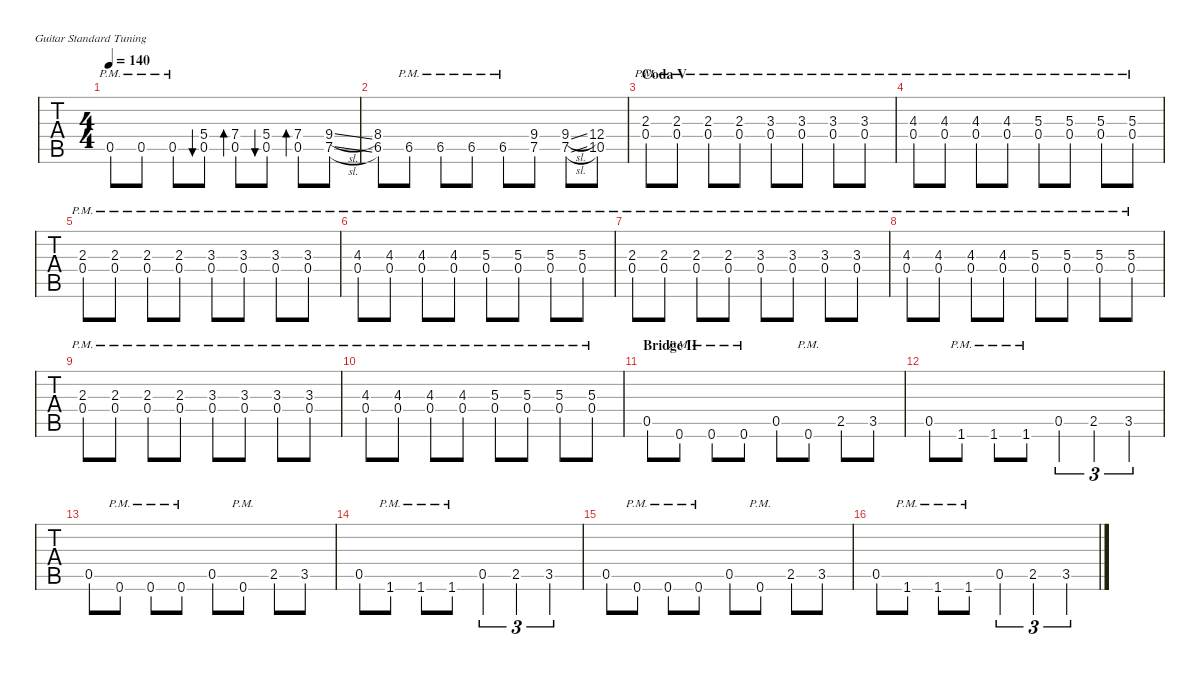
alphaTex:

\defaultSystemsLayout 4
\hideDynamics
\bracketExtendMode nobrackets
\otherSystemsTrackNameOrientation horizontal
\track ("Rhythm Guitar 1" "     ") {multiBarRest instrument distortionguitar}
\staff {tabs}
\tuning (E4 B3 G3 D3 A2 E2)
\ts (4 4)
\tempo 140
\clef g2
\ks c
0.5{pm}.8{dy mf} 0.5{pm}.8 0.5{pm}.8 (5.4 0.5).8{bu 30} (7.4 0.5).8{bd 30} (5.4 0.5).8{bu 30} (7.4 0.5).8{bd 30} (7.5{sl} 9.4{sl}).8 |
(6.5{acc #} 8.4{acc #}).8 6.5{pm acc #}.8 6.5{pm acc #}.8 6.5{pm acc #}.8 6.5{pm acc #}.8 (7.5 9.4).8 (7.5{sl} 9.4{sl}).8 (10.5 12.4).8 |
\section ("" "Coda V")
(0.4{pm} 2.3{pm}).8 (0.4{pm} 2.3{pm}).8 (0.4{pm} 2.3{pm}).8 (0.4{pm} 2.3{pm}).8 (0.4{pm} 3.3{pm acc #}).8 (0.4{pm} 3.3{pm acc #}).8 (0.4{pm} 3.3{pm acc #}).8 (0.4{pm} 3.3{pm acc #}).8 |
(0.4{pm} 4.3{pm}).8 (0.4{pm} 4.3{pm}).8 (0.4{pm} 4.3{pm}).8 (0.4{pm} 4.3{pm}).8 (0.4{pm} 5.3{pm}).8 (0.4{pm} 5.3{pm}).8 (0.4{pm} 5.3{pm}).8 (0.4{pm} 5.3{pm}).8 |
(0.4{pm} 2.3{pm}).8 (0.4{pm} 2.3{pm}).8 (0.4{pm} 2.3{pm}).8 (0.4{pm} 2.3{pm}).8 (0.4{pm} 3.3{pm acc #}).8 (0.4{pm} 3.3{pm acc #}).8 (0.4{pm} 3.3{pm acc #}).8 (0.4{pm} 3.3{pm acc #}).8 |
(0.4{pm} 4.3{pm}).8 (0.4{pm} 4.3{pm}).8 (0.4{pm} 4.3{pm}).8 (0.4{pm} 4.3{pm}).8 (0.4{pm} 5.3{pm}).8 (0.4{pm} 5.3{pm}).8 (0.4{pm} 5.3{pm}).8 (0.4{pm} 5.3{pm}).8 |
(0.4{pm} 2.3{pm}).8 (0.4{pm} 2.3{pm}).8 (0.4{pm} 2.3{pm}).8 (0.4{pm} 2.3{pm}).8 (0.4{pm} 3.3{pm acc #}).8 (0.4{pm} 3.3{pm acc #}).8 (0.4{pm} 3.3{pm acc #}).8 (0.4{pm} 3.3{pm acc #}).8 |
(0.4{pm} 4.3{pm}).8 (0.4{pm} 4.3{pm}).8 (0.4{pm} 4.3{pm}).8 (0.4{pm} 4.3{pm}).8 (0.4{pm} 5.3{pm}).8 (0.4{pm} 5.3{pm}).8 (0.4{pm} 5.3{pm}).8 (0.4{pm} 5.3{pm}).8 |
(0.4{pm} 2.3{pm}).8 (0.4{pm} 2.3{pm}).8 (0.4{pm} 2.3{pm}).8 (0.4{pm} 2.3{pm}).8 (0.4{pm} 3.3{pm acc #}).8 (0.4{pm} 3.3{pm acc #}).8 (0.4{pm} 3.3{pm acc #}).8 (0.4{pm} 3.3{pm acc #}).8 |
(0.4{pm} 4.3{pm}).8 (0.4{pm} 4.3{pm}).8 (0.4{pm} 4.3{pm}).8 (0.4{pm} 4.3{pm}).8 (0.4{pm} 5.3{pm}).8 (0.4{pm} 5.3{pm}).8 (0.4{pm} 5.3{pm}).8 (0.4{pm} 5.3{pm}).8 |
\section ("" "Bridge II")
0.5.8 0.6{pm}.8 0.6{pm}.8 0.6{pm}.8 0.5.8 0.6{pm}.8 2.5.8 3.5.8 |
0.5.8 1.6{pm}.8 1.6{pm}.8 1.6{pm}.8 0.5.4{tu (3 2)} 2.5.4{tu (3 2)} 3.5.4{tu (3 2)} |
0.5.8 0.6{pm}.8 0.6{pm}.8 0.6{pm}.8 0.5.8 0.6{pm}.8 2.5.8 3.5.8 |
0.5.8 1.6{pm}.8 1.6{pm}.8 1.6{pm}.8 0.5.4{tu (3 2)} 2.5.4{tu (3 2)} 3.5.4{tu (3 2)} |
0.5.8 0.6{pm}.8 0.6{pm}.8 0.6{pm}.8 0.5.8 0.6{pm}.8 2.5.8 3.5.8 |
0.5.8 1.6{pm}.8 1.6{pm}.8 1.6{pm}.8 0.5.4{tu (3 2)} 2.5.4{tu (3 2)} 3.5.4{tu (3 2)}
